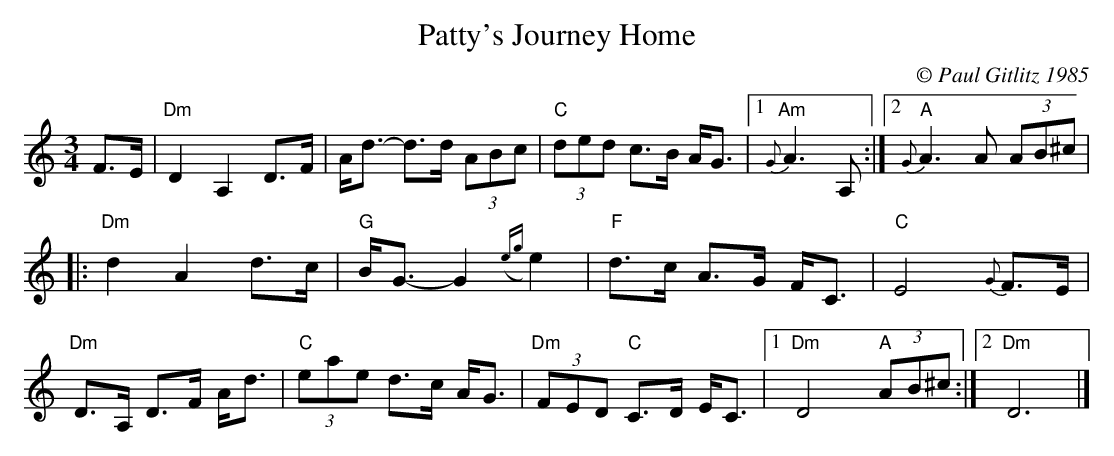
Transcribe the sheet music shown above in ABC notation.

X:1
T:Patty's Journey Home
M:3/4
L:1/8
C:© Paul Gitlitz 1985
K:DDorian
F>E|"Dm"D2A,2D>F|A<d- d>d (3ABc|"C"(3ded c>B A<G|1{G}"Am"A3A,:|2{G}"A"A3A (3AB^c|!
|:"Dm"d2 A2d>c|"G"B<G- G2({eg}e2)|"F"d>c A>G F<C|"C"E4 {G}F>E|!
"Dm"D>A, D>F A<d|"C"(3eae d>c A<G|"Dm"(3FED "C"C>D E<C|1"Dm"D4 "A"(3AB^c:|2"Dm"D6|]
